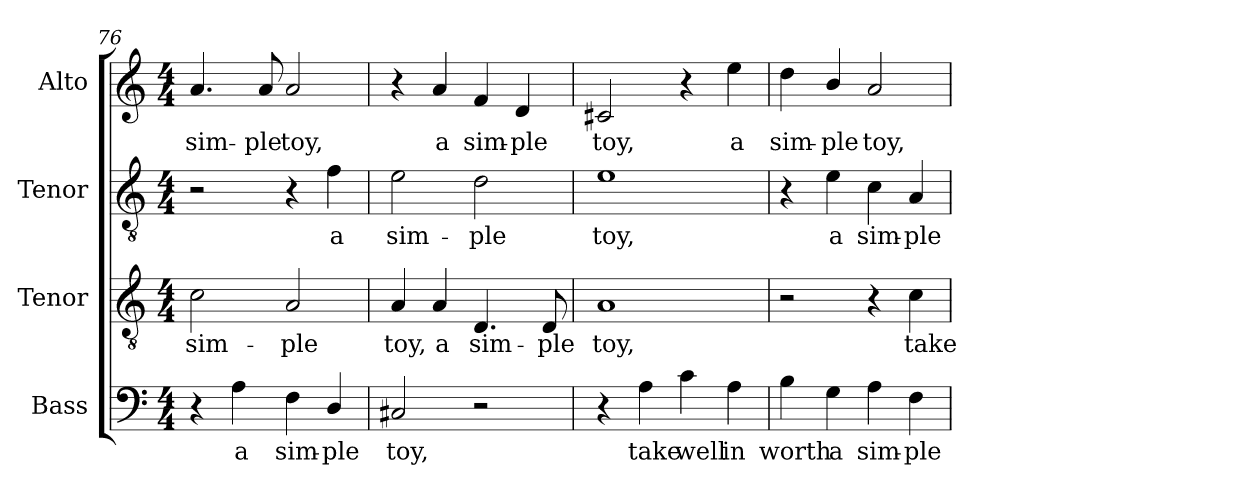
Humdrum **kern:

**kern	**text	**kern	**text	**kern	**text	**kern	**text
*part4	*part4	*part3	*part3	*part2	*part2	*part1	*part1
*staff4	*staff4	*staff3	*staff3	*staff2	*staff2	*staff1	*staff1
*I"Bass	*	*I"Tenor	*	*I"Tenor	*	*I"Alto	*
*I'B.	*	*I'T.	*	*I'T.	*	*I'A.	*
*clefF4	*	*clefGv2	*	*clefGv2	*	*clefG2	*
*	*	*ITrd7c12	*	*ITrd7c12	*	*	*
*k[]	*	*k[]	*	*k[]	*	*k[]	*
*C:	*	*C:	*	*C:	*	*C:	*
*M4/4	*	*M4/4	*	*M4/4	*	*M4/4	*
=76	=76	=76	=76	=76	=76	=76	=76
!	!	!	!LO:LY:b:color=#000000	!	!	!	!
!	!	!	!	!	!	!	!LO:LY:b:color=#000000
4r	.	2Ci\	sim-	2r	.	4.ai/	sim-
!	!LO:LY:b:color=#000000	!	!	!	!	!	!
4Ai\	a	.	.	.	.	.	.
!	!	!	!	!	!	!	!LO:LY:b:color=#000000
.	.	.	.	.	.	8ai/	-ple
!	!LO:LY:b:color=#000000	!	!	!	!	!	!
!	!	!	!LO:LY:b:color=#000000	!	!	!	!
!	!	!	!	!	!	!	!LO:LY:b:color=#000000
4Fi\	sim-	2AAi/	-ple	4r	.	2ai/	toy,
!	!LO:LY:b:color=#000000	!	!	!	!	!	!
!	!	!	!	!	!LO:LY:b:color=#000000	!	!
4Di/	-ple	.	.	4Fi\	a	.	.
!!LO:LB:g=z
=77	=77	=77	=77	=77	=77	=77	=77
!	!LO:LY:b:color=#000000	!	!	!	!	!	!
!	!	!	!LO:LY:b:color=#000000	!	!	!	!
!	!	!	!	!	!LO:LY:b:color=#000000	!	!
2C#Xi/	toy,	4AAi/	toy,	2Ei\	sim-	4r	.
!	!	!	!LO:LY:b:color=#000000	!	!	!	!
!	!	!	!	!	!	!	!LO:LY:b:color=#000000
.	.	4AAi/	a	.	.	4ai/	a
!	!	!	!LO:LY:b:color=#000000	!	!	!	!
!	!	!	!	!	!LO:LY:b:color=#000000	!	!
!	!	!	!	!	!	!	!LO:LY:b:color=#000000
2r	.	4.DDi/	sim-	2Di\	-ple	4fi/	sim-
!	!	!	!	!	!	!	!LO:LY:b:color=#000000
.	.	.	.	.	.	4di/	-ple
!	!	!	!LO:LY:b:color=#000000	!	!	!	!
.	.	8DDi/	-ple	.	.	.	.
=78	=78	=78	=78	=78	=78	=78	=78
!	!	!	!LO:LY:b:color=#000000	!	!	!	!
!	!	!	!	!	!LO:LY:b:color=#000000	!	!
!	!	!	!	!	!	!	!LO:LY:b:color=#000000
4r	.	1AAi	toy,	1Ei	toy,	2c#Xi/	toy,
!	!LO:LY:b:color=#000000	!	!	!	!	!	!
4Ai\	take	.	.	.	.	.	.
!	!LO:LY:b:color=#000000	!	!	!	!	!	!
4ci\	well	.	.	.	.	4r	.
!	!LO:LY:b:color=#000000	!	!	!	!	!	!
!	!	!	!	!	!	!	!LO:LY:b:color=#000000
4Ai\	in	.	.	.	.	4eei\	a
=79	=79	=79	=79	=79	=79	=79	=79
!	!LO:LY:b:color=#000000	!	!	!	!	!	!
!	!	!	!	!	!	!	!LO:LY:b:color=#000000
4Bi\	worth	2r	.	4r	.	4ddi\	sim-
!	!LO:LY:b:color=#000000	!	!	!	!	!	!
!	!	!	!	!	!LO:LY:b:color=#000000	!	!
!	!	!	!	!	!	!	!LO:LY:b:color=#000000
4Gi\	a	.	.	4Ei\	a	4bi/	-ple
!	!LO:LY:b:color=#000000	!	!	!	!	!	!
!	!	!	!	!	!LO:LY:b:color=#000000	!	!
!	!	!	!	!	!	!	!LO:LY:b:color=#000000
4Ai\	sim-	4r	.	4Ci\	sim-	2ai/	toy,
!	!LO:LY:b:color=#000000	!	!	!	!	!	!
!	!	!	!LO:LY:b:color=#000000	!	!	!	!
!	!	!	!	!	!LO:LY:b:color=#000000	!	!
4Fi\	-ple	4Ci\	take	4AAi/	-ple	.	.
=	=	=	=	=	=	=	=
*-	*-	*-	*-	*-	*-	*-	*-
